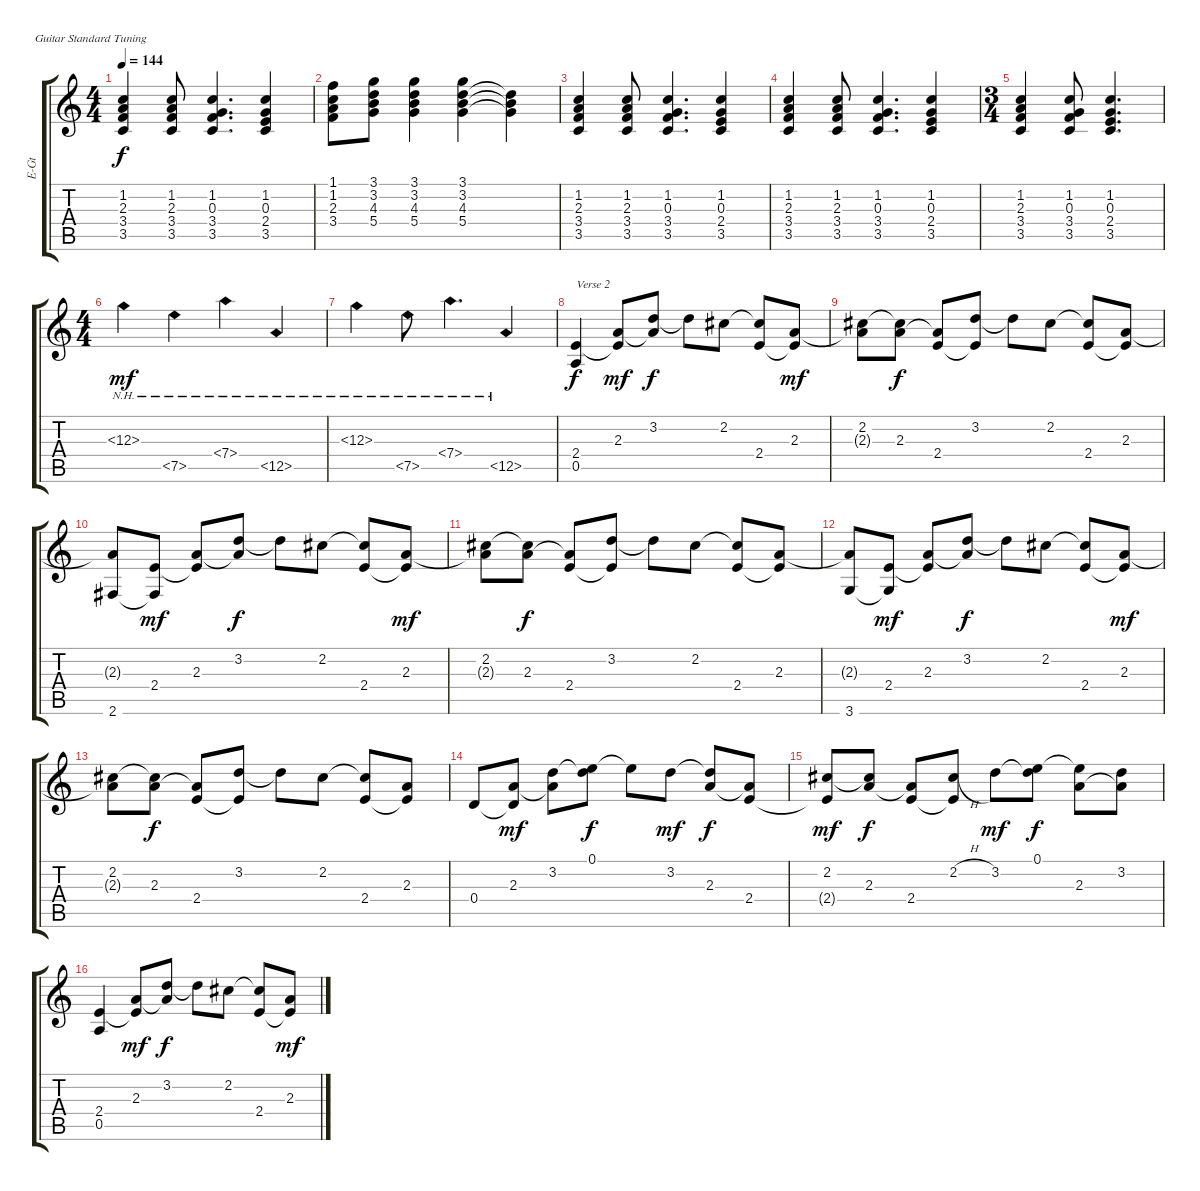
\bracketExtendMode groupsimilarinstruments
\otherSystemsTrackNameOrientation horizontal
\track ("Rhythm Guitar 2" "E-Gt") {instrument overdrivenguitar}
\staff {score tabs}
\tuning (E4 B3 G3 D3 A2 E2)
\ts (4 4)
\tempo 144
\clef g2
\ks c
(1.2 2.3 3.4 3.5).4{dy f beam Up} (1.2 2.3 3.4 3.5).8{beam Up} (1.2 0.3 3.4 3.5).4{d beam Up} (1.2 0.3 2.4 3.5).4{beam Up} |
(1.1 1.2 2.3 3.4).8{beam Down} (3.1 3.2 4.3 5.4).8{beam Down} (3.1 3.2 4.3 5.4).4{beam Down} (3.1 3.2 4.3 5.4).4{beam Down} (3.2{t} 4.3{t} 5.4{t}).4{beam Down} |
(1.2 2.3 3.4 3.5).4{beam Up} (1.2 2.3 3.4 3.5).8{beam Up} (1.2 0.3 3.4 3.5).4{d beam Up} (1.2 0.3 2.4 3.5).4{beam Up} |
(1.2 2.3 3.4 3.5).4{beam Up} (1.2 2.3 3.4 3.5).8{beam Up} (1.2 0.3 3.4 3.5).4{d beam Up} (1.2 0.3 2.4 3.5).4{beam Up} |
\ts (3 4)
(1.2 2.3 3.4 3.5).4{beam Up} (1.2 0.3 3.4 3.5).8{beam Up} (1.2 0.3 2.4 3.5).4{d beam Up} |
\ts (4 4)
12.3{nh}.4{dy mf beam Down} 7.5{nh}.4{beam Down} 7.4{nh}.4{beam Down} 12.5{nh}.4{beam Up} |
12.3{nh}.4{beam Down} 7.5{nh}.8{beam Down} 7.4{nh}.4{d beam Down} 12.5{nh}.4{beam Up} |
(2.4 0.5).4{txt "Verse 2" dy f beam Up} (2.3 2.4{t}).8{dy mf beam Up} (3.2 2.3{t}).8{dy f beam Up} 3.2{t}.8{beam Down} 2.2{acc #}.8{beam Down} (2.2{t acc #} 2.4).8{beam Up} (2.3 2.4{t}).8{dy mf beam Up} |
(2.2{acc #} 2.3{t}).8{beam Down} (2.2{t acc #} 2.3).8{dy f beam Down} (2.3{t} 2.4).8{beam Up} (3.2 2.4{t}).8{beam Up} 3.2{t}.8{beam Down} 2.2{acc #}.8{beam Down} (2.2{t acc #} 2.4).8{beam Up} (2.3 2.4{t}).8{beam Up} |
(2.3{t} 2.6{acc #}).8{beam Up} (2.4 2.6{t acc #}).8{dy mf beam Up} (2.3 2.4{t}).8{beam Up} (3.2 2.3{t}).8{dy f beam Up} 3.2{t}.8{beam Down} 2.2{acc #}.8{beam Down} (2.2{t acc #} 2.4).8{beam Up} (2.3 2.4{t}).8{dy mf beam Up} |
(2.2{acc #} 2.3{t}).8{beam Down} (2.2{t acc #} 2.3).8{dy f beam Down} (2.3{t} 2.4).8{beam Up} (3.2 2.4{t}).8{beam Up} 3.2{t}.8{beam Down} 2.2{acc #}.8{beam Down} (2.2{t acc #} 2.4).8{beam Up} (2.3 2.4{t}).8{beam Up} |
(2.3{t} 3.6).8{beam Up} (2.4 3.6{t}).8{dy mf beam Up} (2.3 2.4{t}).8{beam Up} (3.2 2.3{t}).8{dy f beam Up} 3.2{t}.8{beam Down} 2.2{acc #}.8{beam Down} (2.2{t acc #} 2.4).8{beam Up} (2.3 2.4{t}).8{dy mf beam Up} |
(2.2{acc #} 2.3{t}).8{beam Down} (2.2{t acc #} 2.3).8{dy f beam Down} (2.3{t} 2.4).8{beam Up} (3.2 2.4{t}).8{beam Up} 3.2{t}.8{beam Down} 2.2{acc #}.8{beam Down} (2.2{t acc #} 2.4).8{beam Up} (2.3 2.4{t}).8{beam Up} |
0.4.8{beam Up} (2.3 0.4{t}).8{dy mf beam Up} (3.2 2.3{t}).8{beam Down} (0.1 3.2{t}).8{dy f beam Down} 0.1{t}.8{beam Down} 3.2.8{dy mf beam Down} (3.2{t} 2.3).8{dy f beam Up} (2.3{t} 2.4).8{beam Up} |
(2.2{acc #} 2.4{t}).8{dy mf beam Up} (2.2{t acc #} 2.3).8{dy f beam Up} (2.3{t} 2.4).8{beam Up} (2.2{h acc #} 2.4{t}).8{beam Up} 3.2.8{dy mf beam Down} (0.1 3.2{t}).8{dy f beam Down} (0.1{t} 2.3).8{beam Down} (3.2 2.3{t}).8{beam Down} |
(2.4 0.5).4{beam Up} (2.3 2.4{t}).8{dy mf beam Up} (3.2 2.3{t}).8{dy f beam Up} 3.2{t}.8{beam Down} 2.2{acc #}.8{beam Down} (2.2{t acc #} 2.4).8{beam Up} (2.3 2.4{t}).8{dy mf beam Up}
